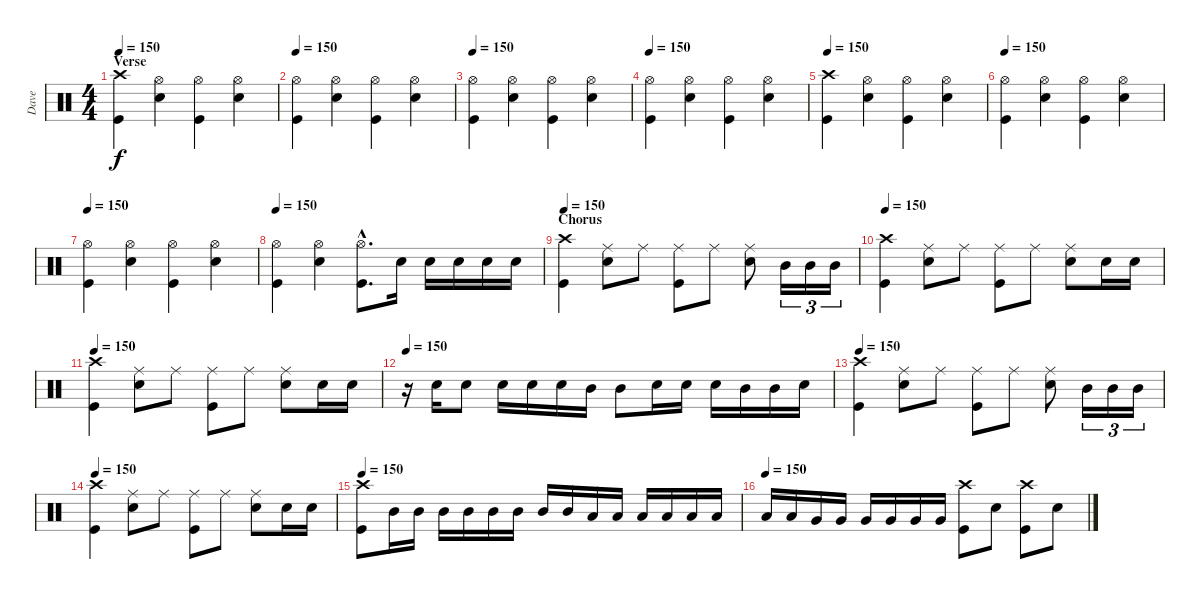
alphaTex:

\track ("Dave" "Dave") {instrument percussion}
\staff {score}
\articulation defaults
\ts (4 4)
\section ("" "Verse")
\tempo 150
\clef neutral
\ks c
("Crash high (hit)" "Kick (hit)").4{dy f} ("Hi-Hat (open)" "Snare (hit) 2").4 ("Hi-Hat (open)" "Kick (hit)").4 ("Hi-Hat (open)" "Snare (hit) 2").4 |
\tempo 150
("Hi-Hat (open)" "Kick (hit)").4 ("Hi-Hat (open)" "Snare (hit) 2").4 ("Hi-Hat (open)" "Kick (hit)").4 ("Hi-Hat (open)" "Snare (hit) 2").4 |
\tempo 150
("Hi-Hat (open)" "Kick (hit)").4 ("Hi-Hat (open)" "Snare (hit) 2").4 ("Hi-Hat (open)" "Kick (hit)").4 ("Hi-Hat (open)" "Snare (hit) 2").4 |
\tempo 150
("Hi-Hat (open)" "Kick (hit)").4 ("Hi-Hat (open)" "Snare (hit) 2").4 ("Hi-Hat (open)" "Kick (hit)").4 ("Hi-Hat (open)" "Snare (hit) 2").4 |
\tempo 150
("Crash high (hit)" "Kick (hit)").4 ("Hi-Hat (open)" "Snare (hit) 2").4 ("Hi-Hat (open)" "Kick (hit)").4 ("Hi-Hat (open)" "Snare (hit) 2").4 |
\tempo 150
("Hi-Hat (open)" "Kick (hit)").4 ("Hi-Hat (open)" "Snare (hit) 2").4 ("Hi-Hat (open)" "Kick (hit)").4 ("Hi-Hat (open)" "Snare (hit) 2").4 |
\tempo 150
("Hi-Hat (open)" "Kick (hit)").4 ("Hi-Hat (open)" "Snare (hit) 2").4 ("Hi-Hat (open)" "Kick (hit)").4 ("Hi-Hat (open)" "Snare (hit) 2").4 |
\tempo 150
("Hi-Hat (open)" "Kick (hit)").4 ("Hi-Hat (open)" "Snare (hit) 2").4 ("Hi-Hat (open)"{hac} "Kick (hit)"{hac}).8{d} "Snare (hit) 2".16 "Snare (hit) 2".16 "Snare (hit) 2".16 "Snare (hit) 2".16 "Snare (hit) 2".16 |
\section ("" "Chorus")
\tempo 150
("Crash high (hit)" "Kick (hit)").4 ("Ride (middle)" "Snare (hit) 2").8 "Ride (middle)".8 ("Ride (middle)" "Kick (hit)").8 "Ride (middle)".8 ("Ride (middle)" "Snare (hit) 2").8 "Mid Tom (hit)".16{tu (3 2)} "Mid Tom (hit)".16{tu (3 2)} "Mid Tom (hit)".16{tu (3 2)} |
\tempo 150
("Crash high (hit)" "Kick (hit)").4 ("Ride (middle)" "Snare (hit) 2").8 "Ride (middle)".8 ("Ride (middle)" "Kick (hit)").8 "Ride (middle)".8 ("Ride (middle)" "Snare (hit) 2").8 "Snare (hit) 2".16 "Snare (hit) 2".16 |
\tempo 150
("Crash high (hit)" "Kick (hit)").4 ("Ride (middle)" "Snare (hit) 2").8 "Ride (middle)".8 ("Ride (middle)" "Kick (hit)").8 "Ride (middle)".8 ("Ride (middle)" "Snare (hit) 2").8 "Snare (hit) 2".16 "Snare (hit) 2".16 |
\tempo 150
r.16 "Snare (hit) 2".16 "Snare (hit) 2".8 "Snare (hit) 2".16 "Snare (hit) 2".16 "Snare (hit) 2".16 "Mid Tom (hit)".16 "Mid Tom (hit)".8 "Snare (hit) 2".16 "Snare (hit) 2".16 "Snare (hit) 2".16 "Mid Tom (hit)".16 "Mid Tom (hit)".16 "Snare (hit) 2".16 |
\tempo 150
("Crash high (hit)" "Kick (hit)").4 ("Ride (middle)" "Snare (hit) 2").8 "Ride (middle)".8 ("Ride (middle)" "Kick (hit)").8 "Ride (middle)".8 ("Ride (middle)" "Snare (hit) 2").8 "Mid Tom (hit)".16{tu (3 2)} "Mid Tom (hit)".16{tu (3 2)} "Mid Tom (hit)".16{tu (3 2)} |
\tempo 150
("Crash high (hit)" "Kick (hit)").4 ("Ride (middle)" "Snare (hit) 2").8 "Ride (middle)".8 ("Ride (middle)" "Kick (hit)").8 "Ride (middle)".8 ("Ride (middle)" "Snare (hit) 2").8 "Snare (hit) 2".16 "Snare (hit) 2".16 |
\tempo 150
("Crash high (hit)" "Kick (hit)").8 "Mid Tom (hit)".16 "Mid Tom (hit)".16 "Mid Tom (hit)".16 "Mid Tom (hit)".16 "Mid Tom (hit)".16 "Mid Tom (hit)".16 "Mid Tom (hit)".16 "Mid Tom (hit)".16 "Low Tom (hit)".16 "Low Tom (hit)".16 "Low Tom (hit)".16 "Low Tom (hit)".16 "Low Tom (hit)".16 "Low Tom (hit)".16 |
\tempo (150)
"Low Tom (hit)".16 "Low Tom (hit)".16 "Very Low Tom (hit)".16 "Very Low Tom (hit)".16 "Very Low Tom (hit)".16 "Very Low Tom (hit)".16 "Very Low Tom (hit)".16 "Very Low Tom (hit)".16 ("Crash high (hit)" "Kick (hit)").8 "Snare (hit) 2".8 ("Crash high (hit)" "Kick (hit)").8 "Snare (hit) 2".8
